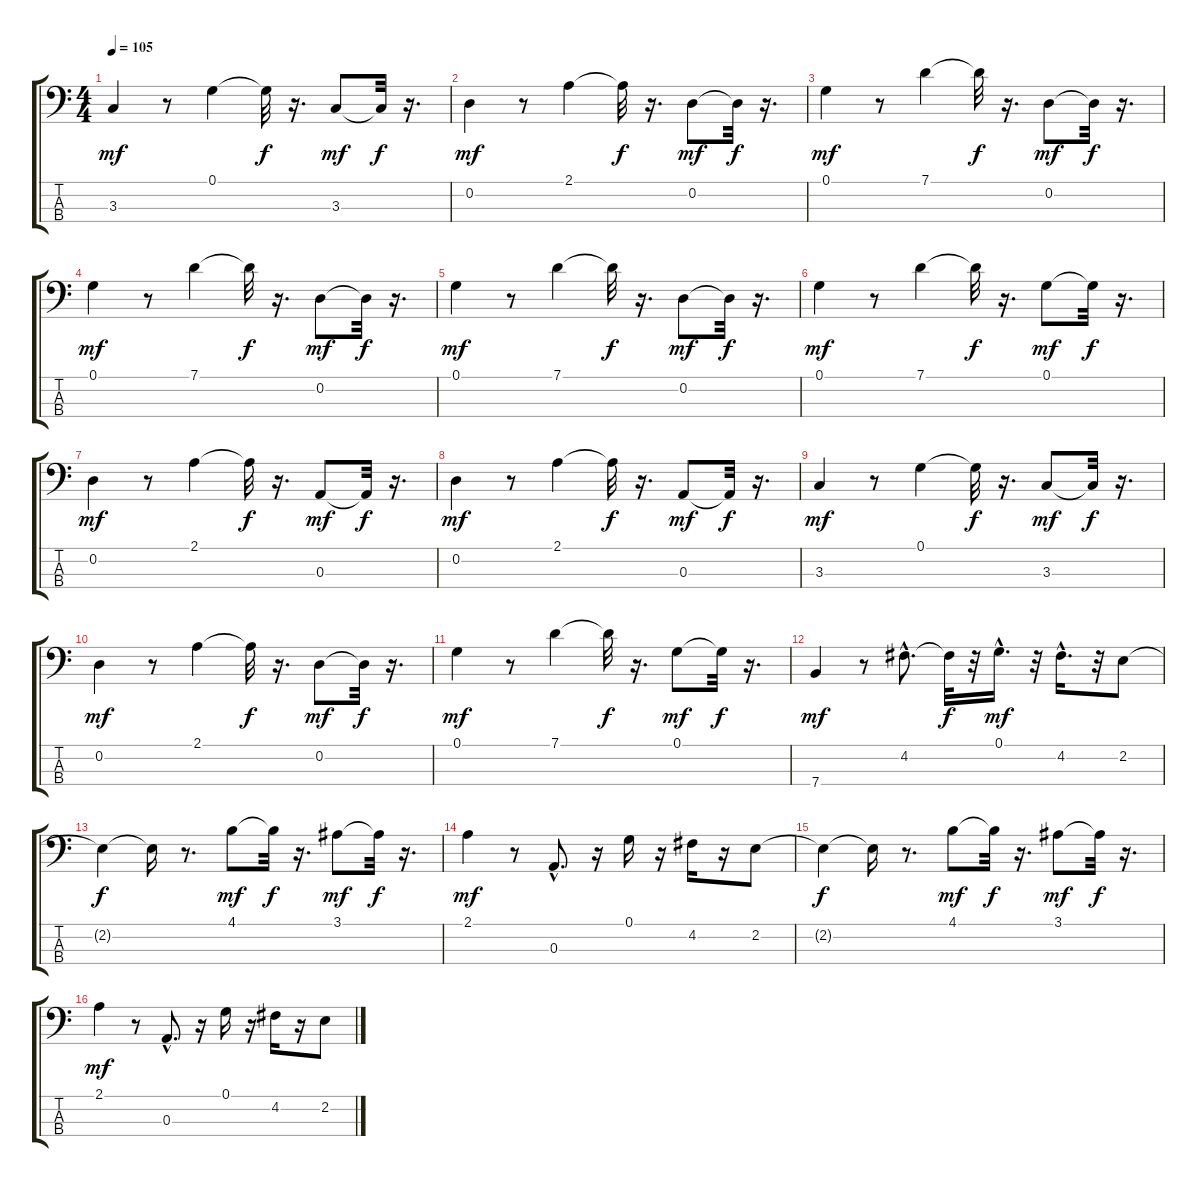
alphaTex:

\track "" {instrument fretlessbass}
\staff {score tabs}
\tuning (G2 D2 A1 E1) {hide}
\ts (4 4)
\tempo 105
\clef f4
\ks c
3.3.4{dy mf} r.8 0.1.4 0.1{t}.32{dy f} r.16{d} 3.3.8{dy mf} 3.3{t}.32{dy f} r.16{d} |
0.2.4{dy mf} r.8 2.1.4 2.1{t}.32{dy f} r.16{d} 0.2.8{dy mf} 0.2{t}.32{dy f} r.16{d} |
0.1.4{dy mf} r.8 7.1.4 7.1{t}.32{dy f} r.16{d} 0.2.8{dy mf} 0.2{t}.32{dy f} r.16{d} |
0.1.4{dy mf} r.8 7.1.4 7.1{t}.32{dy f} r.16{d} 0.2.8{dy mf} 0.2{t}.32{dy f} r.16{d} |
0.1.4{dy mf} r.8 7.1.4 7.1{t}.32{dy f} r.16{d} 0.2.8{dy mf} 0.2{t}.32{dy f} r.16{d} |
0.1.4{dy mf} r.8 7.1.4 7.1{t}.32{dy f} r.16{d} 0.1.8{dy mf} 0.1{t}.32{dy f} r.16{d} |
0.2.4{dy mf} r.8 2.1.4 2.1{t}.32{dy f} r.16{d} 0.3.8{dy mf} 0.3{t}.32{dy f} r.16{d} |
0.2.4{dy mf} r.8 2.1.4 2.1{t}.32{dy f} r.16{d} 0.3.8{dy mf} 0.3{t}.32{dy f} r.16{d} |
3.3.4{dy mf} r.8 0.1.4 0.1{t}.32{dy f} r.16{d} 3.3.8{dy mf} 3.3{t}.32{dy f} r.16{d} |
0.2.4{dy mf} r.8 2.1.4 2.1{t}.32{dy f} r.16{d} 0.2.8{dy mf} 0.2{t}.32{dy f} r.16{d} |
0.1.4{dy mf} r.8 7.1.4 7.1{t}.32{dy f} r.16{d} 0.1.8{dy mf} 0.1{t}.32{dy f} r.16{d} |
7.4.4{dy mf} r.8 4.2{hac}.8{d} 4.2{t}.32{dy f} r.32 0.1{hac}.16{d dy mf} r.32 4.2{hac}.16{d} r.32 2.2.8 |
2.2{t}.4{dy f} 2.2{t}.16 r.8{d} 4.1.8{dy mf} 4.1{t}.32{dy f} r.16{d} 3.1.8{dy mf} 3.1{t}.32{dy f} r.16{d} |
2.1.4{dy mf} r.8 0.3{hac}.8{d} r.16 0.1.16 r.16 4.2.16 r.16 2.2.8 |
2.2{t}.4{dy f} 2.2{t}.16 r.8{d} 4.1.8{dy mf} 4.1{t}.32{dy f} r.16{d} 3.1.8{dy mf} 3.1{t}.32{dy f} r.16{d} |
2.1.4{dy mf} r.8 0.3{hac}.8{d} r.16 0.1.16 r.16 4.2.16 r.16 2.2.8
